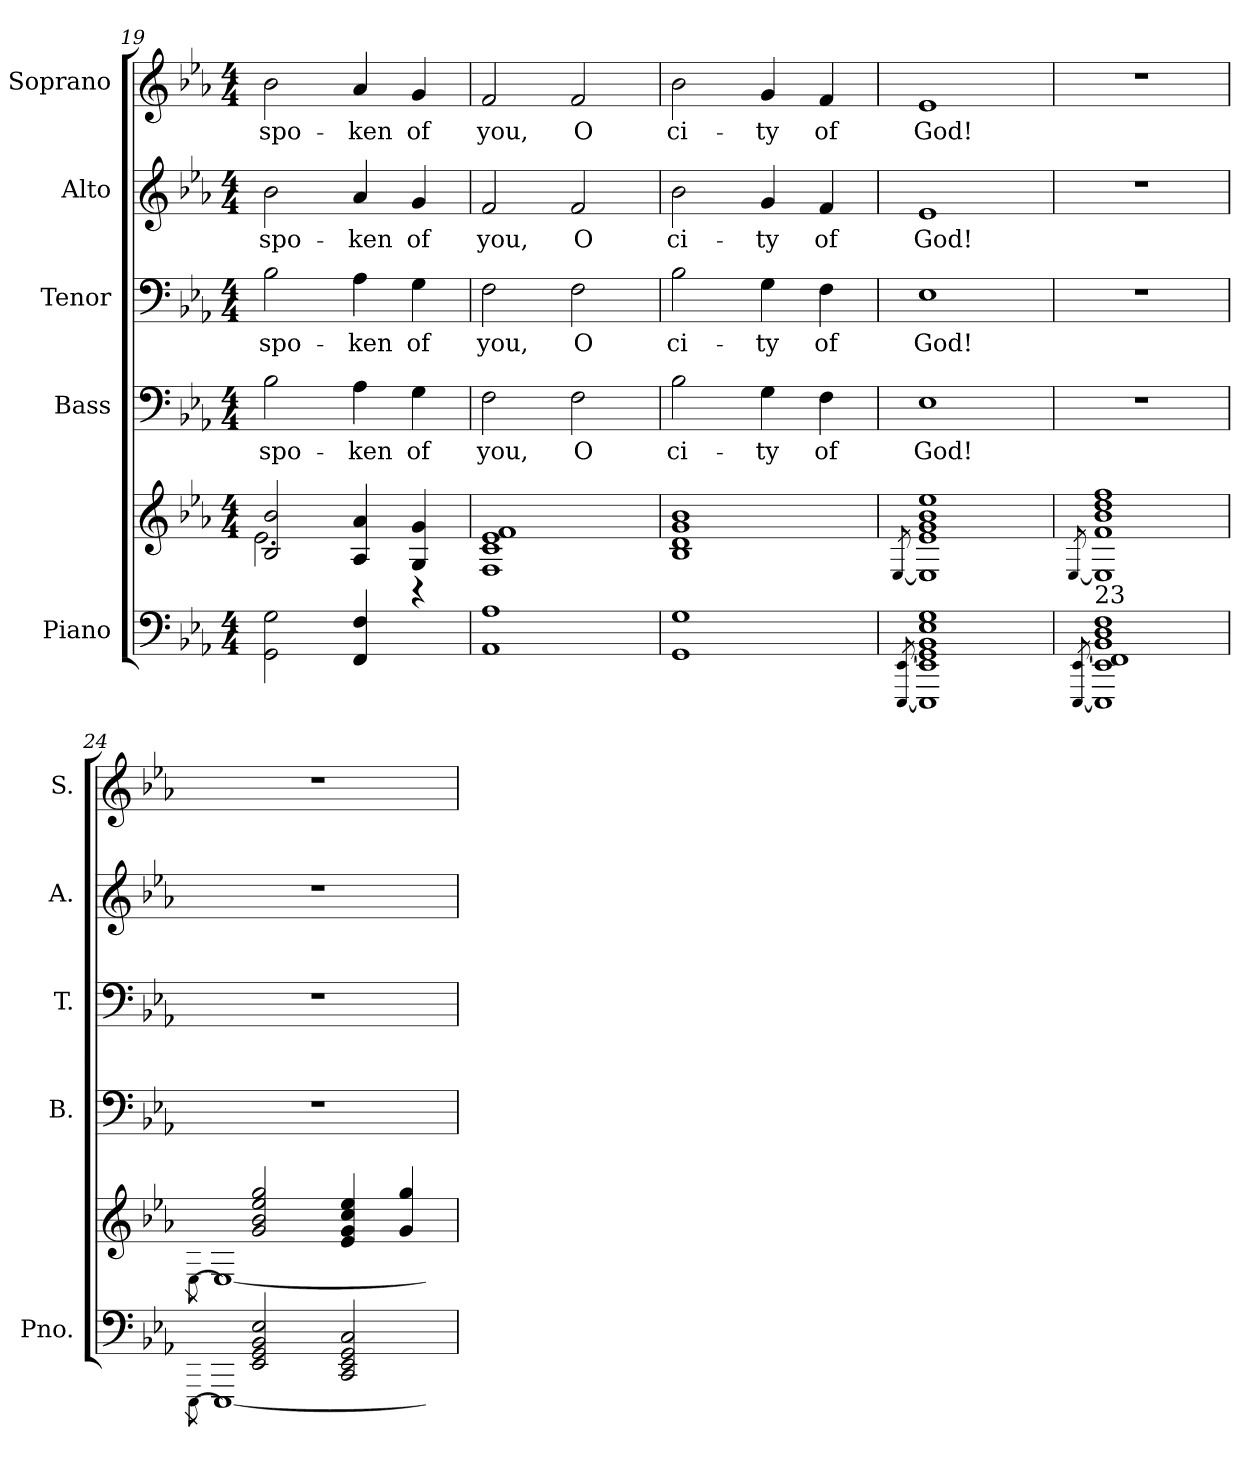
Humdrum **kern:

**kern	**kern	**kern	**text	**kern	**text	**kern	**text	**kern	**text
*part5	*part5	*part4	*part4	*part3	*part3	*part2	*part2	*part1	*part1
*staff6	*staff5	*staff4	*staff4	*staff3	*staff3	*staff2	*staff2	*staff1	*staff1
*I"Piano	*	*I"Bass	*	*I"Tenor	*	*I"Alto	*	*I"Soprano	*
*I'Pno.	*	*I'B.	*	*I'T.	*	*I'A.	*	*I'S.	*
*clefF4	*clefG2	*clefF4	*	*clefF4	*	*clefG2	*	*clefG2	*
*k[b-e-a-]	*k[b-e-a-]	*k[b-e-a-]	*	*k[b-e-a-]	*	*k[b-e-a-]	*	*k[b-e-a-]	*
*E-:	*E-:	*E-:	*	*E-:	*	*E-:	*	*E-:	*
*M4/4	*M4/4	*M4/4	*	*M4/4	*	*M4/4	*	*M4/4	*
=19	=19	=19	=19	=19	=19	=19	=19	=19	=19
*	*^	*	*	*	*	*	*	*	*
!	!	!	!	!LO:LY:b:color=#000000	!	!	!	!	!	!
!	!	!	!	!	!	!LO:LY:b:color=#000000	!	!	!	!
!	!	!	!	!	!	!	!	!LO:LY:b:color=#000000	!	!
!	!	!	!	!	!	!	!	!	!	!LO:LY:b:color=#000000
2GGi\ 2Gi	2B-i/ 2b-i	2.e-i\	2B-i\	spo-	2B-i\	spo-	2b-i\	spo-	2b-i\	spo-
!	!	!	!	!LO:LY:b:color=#000000	!	!	!	!	!	!
!	!	!	!	!	!	!LO:LY:b:color=#000000	!	!	!	!
!	!	!	!	!	!	!	!	!LO:LY:b:color=#000000	!	!
!	!	!	!	!	!	!	!	!	!	!LO:LY:b:color=#000000
4FFi/ 4Fi	4A-i/ 4a-i	.	4A-i\	-ken	4A-i\	-ken	4a-i/	-ken	4a-i/	-ken
!	!	!	!	!LO:LY:b:color=#000000	!	!	!	!	!	!
!	!	!	!	!	!	!LO:LY:b:color=#000000	!	!	!	!
!	!	!	!	!	!	!	!	!LO:LY:b:color=#000000	!	!
!	!	!	!	!	!	!	!	!	!	!LO:LY:b:color=#000000
4ryy	4Gi/ 4gi	4r	4Gi\	of	4Gi\	of	4gi/	of	4gi/	of
*	*v	*v	*	*	*	*	*	*	*	*
=20	=20	=20	=20	=20	=20	=20	=20	=20	=20
*	*^	*	*	*	*	*	*	*	*
!	!	!	!	!LO:LY:b:color=#000000	!	!	!	!	!	!
*	*v	*v	*	*	*	*	*	*	*	*
*	*^	*	*	*	*	*	*	*	*
!	!	!	!	!	!	!LO:LY:b:color=#000000	!	!	!	!
*	*v	*v	*	*	*	*	*	*	*	*
*	*^	*	*	*	*	*	*	*	*
!	!	!	!	!	!	!	!	!LO:LY:b:color=#000000	!	!
*	*v	*v	*	*	*	*	*	*	*	*
*	*^	*	*	*	*	*	*	*	*
!	!	!	!	!	!	!	!	!	!	!LO:LY:b:color=#000000
*	*v	*v	*	*	*	*	*	*	*	*
1AA-i 1A-i	1Fi 1ci 1e-i 1fi	2Fi\	you,	2Fi\	you,	2fi/	you,	2fi/	you,
!	!	!	!LO:LY:b:color=#000000	!	!	!	!	!	!
!	!	!	!	!	!LO:LY:b:color=#000000	!	!	!	!
!	!	!	!	!	!	!	!LO:LY:b:color=#000000	!	!
!	!	!	!	!	!	!	!	!	!LO:LY:b:color=#000000
.	.	2Fi\	O	2Fi\	O	2fi/	O	2fi/	O
!!LO:PB:g=z
=21	=21	=21	=21	=21	=21	=21	=21	=21	=21
!	!	!	!LO:LY:b:color=#000000	!	!	!	!	!	!
!	!	!	!	!	!LO:LY:b:color=#000000	!	!	!	!
!	!	!	!	!	!	!	!LO:LY:b:color=#000000	!	!
!	!	!	!	!	!	!	!	!	!LO:LY:b:color=#000000
1GGi 1Gi	1B-i 1di 1gi 1b-i	2B-i\	ci-	2B-i\	ci-	2b-i\	ci-	2b-i\	ci-
!	!	!	!LO:LY:b:color=#000000	!	!	!	!	!	!
!	!	!	!	!	!LO:LY:b:color=#000000	!	!	!	!
!	!	!	!	!	!	!	!LO:LY:b:color=#000000	!	!
!	!	!	!	!	!	!	!	!	!LO:LY:b:color=#000000
.	.	4Gi\	-ty	4Gi\	-ty	4gi/	-ty	4gi/	-ty
!	!	!	!LO:LY:b:color=#000000	!	!	!	!	!	!
!	!	!	!	!	!LO:LY:b:color=#000000	!	!	!	!
!	!	!	!	!	!	!	!LO:LY:b:color=#000000	!	!
!	!	!	!	!	!	!	!	!	!LO:LY:b:color=#000000
.	.	4Fi\	of	4Fi\	of	4fi/	of	4fi/	of
=22	=22	=22	=22	=22	=22	=22	=22	=22	=22
[<8qEEE-i/ [>8qEE-i	[<8qE-i/	.	.	.	.	.	.	.	.
!	!	!	!LO:LY:b:color=#000000	!	!	!	!	!	!
!	!	!	!	!	!LO:LY:b:color=#000000	!	!	!	!
!	!	!	!	!	!	!	!LO:LY:b:color=#000000	!	!
!	!	!	!	!	!	!	!	!	!LO:LY:b:color=#000000
1EEE-i] 1EE-i] 1GGi 1BB-i 1E-i 1Gi	1E-i] 1e-i 1gi 1b-i 1ee-i	1E-i	God!	1E-i	God!	1e-i	God!	1e-i	God!
=23	=23	=23	=23	=23	=23	=23	=23	=23	=23
[<8qEEE-i/ [>8qEE-i	[<8qE-i/	.	.	.	.	.	.	.	.
!LO:TX:a:t=23	!	!	!	!	!	!	!	!	!
1EEE-i] 1EE-i] 1FFi 1BB-i 1Di 1Fi	1E-i] 1fi 1b-i 1ddi 1ffi	1r	.	1r	.	1r	.	1r	.
=24	=24	=24	=24	=24	=24	=24	=24	=24	=24
*^	*^	*	*	*	*	*	*	*	*
8qryy	[>8qEEE-i\	8qryy	[>8qE-i\	.	.	.	.	.	.	.	.
2EE-i/ 2GGi 2BB-i 2E-i	1EEE-i_>	2gi/ 2b-i 2ee-i 2ggi	1E-i_>	1r	.	1r	.	1r	.	1r	.
2CCi/ 2EE-i 2GGi 2Ci	.	4e-i/ 4gi 4cci 4ee-i	.	.	.	.	.	.	.	.	.
.	.	4gi/ 4ggi	.	.	.	.	.	.	.	.	.
*v	*v	*	*	*	*	*	*	*	*	*	*
*	*v	*v	*	*	*	*	*	*	*	*
=	=	=	=	=	=	=	=	=	=
*-	*-	*-	*-	*-	*-	*-	*-	*-	*-
